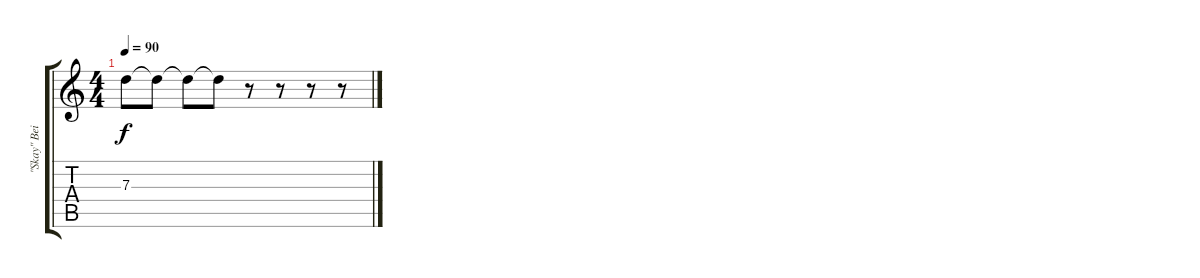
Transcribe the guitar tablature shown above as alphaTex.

\track ("\"Skay\" Beilinson" "\"Skay\" Bei") {instrument electricguitarjazz}
\staff {score tabs}
\tuning (E4 B3 G3 D3 A2 E2) {hide}
\ts (4 4)
\tempo 90
\clef g2
\ks c
7.3{t}.8{dy f} 7.3{t}.8 7.3{t}.8 7.3{t}.8 r.8 r.8 r.8 r.8
